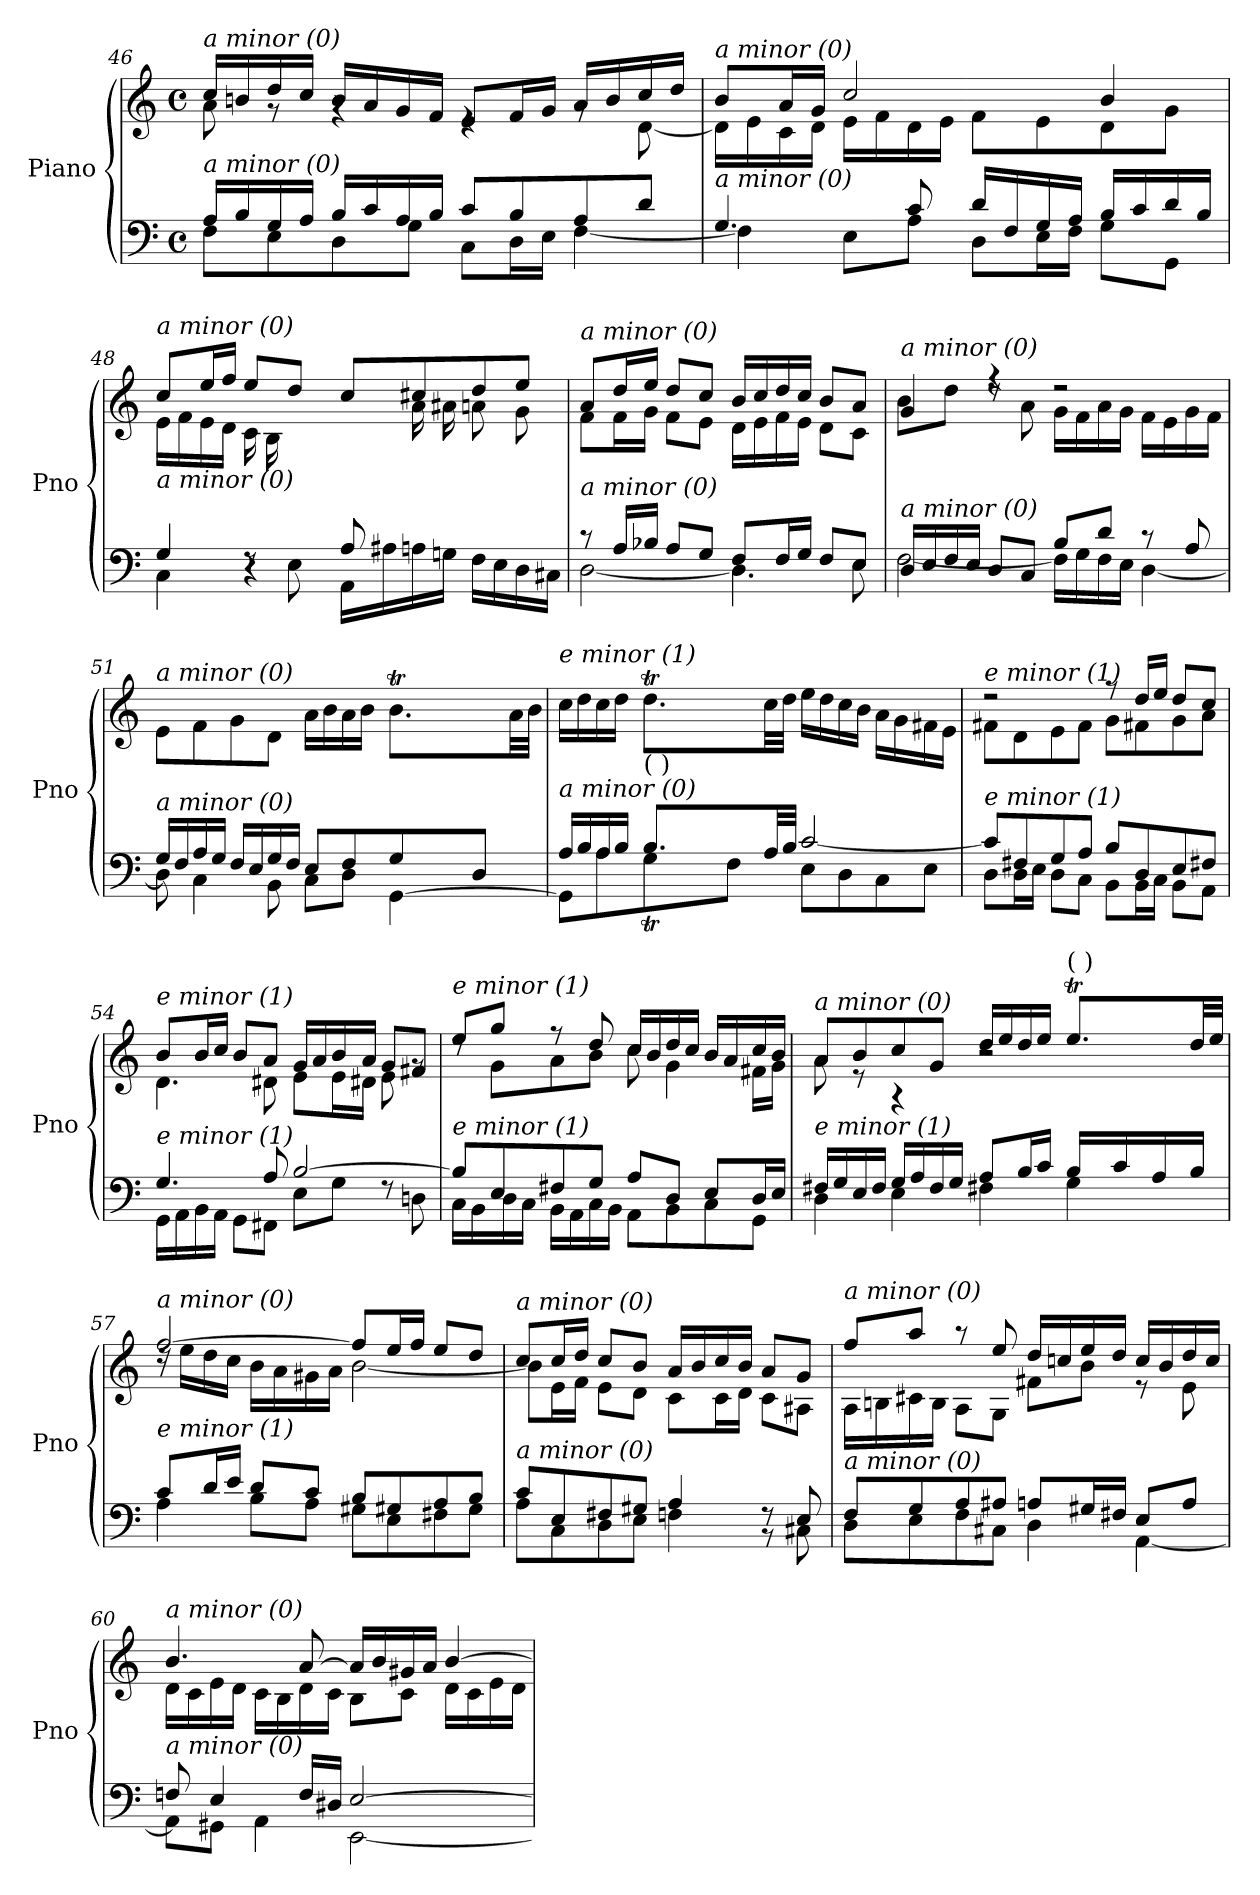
**kern	**kern
*part1	*part1
*staff2	*staff1
*I"Piano	*
*I'Pno	*
*clefF4	*clefG2
*k[]	*k[]
*M4/4	*M4/4
*met(c)	*met(c)
=46	=46
*^	*^
!	!	!LO:TX:i:t=a minor (0)	!
!LO:TX:i:t=a minor (0)	!	!	!
16A/LL	8F\L	16cc/LL	8a\
16B/	.	16bn/	.
16G/	8E\	16dd/	8rg
16A/JJ	.	16cc/JJ	.
16B/LL	8D\	16b/LL	4rg
16c/	.	16a/	.
16A/	8G\J	16g/	.
16B/JJ	.	16f/JJ	.
8c/L	8C\L	8e/L	4re
8B/	16D\L	16f/L	.
.	16E\JJ	16g/JJ	.
8A/	[4F\	16a/LL	8rg
.	.	16b/	.
8d/J	.	16cc/	[8d\
.	.	16dd/JJ	.
!!LO:LB:g=z	!!
=47	=47	=47	=47
!	!	!LO:TX:i:t=a minor (0)	!
!LO:TX:i:t=a minor (0)	!	!	!
4.G/	4F\]	8b/L	16d\LL]
.	.	.	16e\
.	.	16a/L	16c\
.	.	16g/JJ	16d\JJ
.	8E\L	2cc/	16e\LL
.	.	.	16f\
8c/	8A\J	.	16d\
.	.	.	16e\JJ
16d/LL	8D\L	.	8f\L
16F/	.	.	.
16G/	16E\L	.	8e\
16A/JJ	16F\JJ	.	.
16B/LL	8G\L	4b/	8d\
16c/	.	.	.
16d/	8GG\J	.	8g\J
16B/JJ	.	.	.
=48	=48	=48	=48
*	*^	*	*
!	!	!	!LO:TX:i:t=a minor (0)	!
!LO:TX:i:t=a minor (0)	!	!	!	!
4.ryy	4G/	4C\	8cc/L	16e\LL
.	.	.	.	16f\
.	.	.	16ee/L	16e\
.	.	.	16ff/JJ	16d\JJ
.	4r	8rF	8ee/L	16c\LL
.	.	.	.	16B\
16A/	.	8E\	8dd/J	4ryy
16G#X/JJ	.	.	.	.
8A/L	2ryy	16AA\LL	8cc/L	.
.	.	16A#Xi\	.	.
4.ryy	.	16A\	8cc#X/	16a\L
.	.	16Gn\JJ	.	16a#Xi\JJ
.	.	16F\LL	8dd/	8a\L
.	.	16E\	.	.
.	.	16D\	8ee/J	8g\J
.	.	16C#X\JJ	.	.
=49	=49	=49	=49	=49
!	!	!	!LO:TX:i:t=a minor (0)	!
!LO:TX:i:t=a minor (0)	!	!	!	!
*	*v	*v	*	*
8r	[2D\	8a/L	8f\L
16A/LL	.	16dd/L	16f\L
16B-Xj/JJ	.	16ee/JJ	16g\JJ
8A/L	.	8dd/L	8f\L
8G/J	.	8cc/J	8e\J
8F/L	4.D\]	16b/LL	16d\LL
.	.	16cc/	16e\
16F/L	.	16dd/	16f\
16G/JJ	.	16cc/JJ	16e\JJ
8F/L	.	8b/L	8d\L
8E/J	8E\	8a/J	8c\J
!!LO:LB:g=z	!!
=50	=50	=50	=50
!	!	!LO:TX:i:t=a minor (0)	!
!LO:TX:i:t=a minor (0)	!	!	!
16D/LL	[2F\	4g/	8b\L
16E/	.	.	.
16F/	.	.	8dd\J
16E/JJ	.	.	.
8D/L	.	4r	8rdd
8C/J	.	.	8a\
8B/L	16F\LL]	2r	16g\LL
.	16G\	.	16f\
8d/J	16F\	.	16a\
.	16E\JJ	.	16g\JJ
8r	[4D\	.	16f\LL
.	.	.	16e\
8A/	.	.	16g\
.	.	.	16f\JJ
=51	=51	=51	=51
*	*^	*	*
!	!	!	!LO:TX:i:t=a minor (0)	!
!LO:TX:i:t=a minor (0)	!	!	!	!
2.ryy	16G/LL	8D\]	8e\L	2.ryy
.	16F/	.	.	.
.	16A/	4C\	8f\	.
.	16G/JJ	.	.	.
.	16F/LL	.	8g\	.
.	16E/	.	.	.
.	16G/	8BB\	8d\J	.
.	16F/JJ	.	.	.
.	8E/L	8C\L	16a\LL	.
.	.	.	16b\	.
.	8F/	8D\J	16a\	.
.	.	.	16b\JJ	.
8.ryy	8G/	[4GG\	8.bt\L	32ccyy
.	.	.	.	32byy
.	.	.	.	32ccyy
.	.	.	.	32byy
.	8D/J	.	.	32ccyy
.	.	.	.	32byy
16ryy	.	.	32a\LL	16ryy
.	.	.	32b\JJJ	.
!!LO:LB:g=z
=52	=52	=52	=52	=52
*	*	*^	*	*^
!	!	!	!	!LO:TX:i:t=e minor (1)	!	!
!LO:TX:i:t=a minor (0)	!	!	!	!	!	!
4ryy	16A/LL	8GG\L]	4ryy	16cc\LL	4ryy	4ryy
.	16B/	.	.	16dd\	.	.
.	16A/	8A\	.	16cc\	.	.
.	16B/JJ	.	.	16dd\JJ	.	.
!LO:TX:a:t=(   )	!	!	!	!	!	!
8.ryy	8.Bt/L	8G\	32cyy	8.ddT\L	32eeyy	8.ryy
.	.	.	32Byy	.	32ddyy	.
.	.	.	32cyy	.	32eeyy	.
.	.	.	32Byy	.	32ddyy	.
.	.	8F\J	32cyy	.	32eeyy	.
.	.	.	32Byy	.	32ddyy	.
2ryy	32A/LL	.	2ryy	32cc\LL	2ryy	2ryy
.	32B/JJJ	.	.	32dd\JJJ	.	.
.	[2c/	8E\L	.	16ee\LL	.	.
.	.	.	.	16dd\	.	.
.	.	8D\	.	16cc\	.	.
.	.	.	.	16b\JJ	.	.
.	.	8C\	.	16a\LL	.	.
.	.	.	.	16g\	.	.
.	.	8E\J	.	16f#X\	.	.
16ryy	.	.	16ryy	16e\JJ	16ryy	16ryy
!!LO:PB:g=z
=53	=53	=53	=53	=53	=53	=53
!	!	!	!	!LO:TX:i:t=e minor (1)	!	!
!LO:TX:i:t=e minor (1)	!	!	!	!	!	!
*	*v	*v	*v	*	*	*
*	*	*	*v	*v
8c/L]	8D\L	2r	8f#X\L
8F#X/	16D\L	.	8d\
.	16E\JJ	.	.
8G/	8D\L	.	8e\
8A/J	8C\J	.	8f#\J
8B/L	8BB\L	8r	8g\L
8D/	16BB\L	16dd/LL	8f#X\
.	16C\JJ	16ee/JJ	.
8E/	8BB\L	8dd/L	8g\
8F#X/J	8AA\J	8cc/J	8a\J
=54	=54	=54	=54
!	!	!LO:TX:i:t=e minor (1)	!
!LO:TX:i:t=e minor (1)	!	!	!
4.G/	16GG\LL	8b/L	4.d\
.	16AA\	.	.
.	16BB\	16b/L	.
.	16AA\JJ	16cc/JJ	.
.	8GG\L	8b/L	.
8A/	8FF#X\J	8a/J	8d#X\
[2B/	8E\L	16g/LL	8e\L
.	.	16a/	.
.	8G\J	16b/	16e\L
.	.	16a/JJ	16d#X\JJ
.	8rF	8g/L	8e\
.	8Dn\	8f#X/J	8rg
=55	=55	=55	=55
!	!	!LO:TX:i:t=e minor (1)	!
!LO:TX:i:t=e minor (1)	!	!	!
8B/L]	16C\LL	8ee/L	8rdd
.	16BB\	.	.
8E/	16D\	8gg/J	8g\L
.	16C\JJ	.	.
8F#X/	16BB\LL	8r	8a\
.	16AA\	.	.
8G/J	16C\	8dd/	8b\J
.	16BB\JJ	.	.
8A/L	8AA\L	16cc/LL	8cc\
.	.	16b/	.
8D/J	8BB\	16dd/	4g\
.	.	16cc/JJ	.
8E/L	8C\	16b/LL	.
.	.	16a/	.
16D/L	8GG\J	16cc/	16f#X\LL
16E/JJ	.	16b/JJ	16g\JJ
!!LO:LB:g=z
=56	=56	=56	=56
*	*^	*	*^
!	!	!	!LO:TX:i:t=a minor (0)	!	!
!LO:TX:i:t=e minor (1)	!	!	!	!	!
2.ryy	16F#X/LL	4D\	8a/L	8a\	2.ryy
.	16G/	.	.	.	.
.	16E/	.	8b/	8r	.
.	16F#/JJ	.	.	.	.
.	16G/LL	4E\	8cc/	4r	.
.	16A/	.	.	.	.
.	16F#/	.	8g/J	.	.
.	16G/JJ	.	.	.	.
.	8A/L	4F#X\	16dd/LL	2r	.
.	.	.	16ee/	.	.
.	16B/L	.	16dd/	.	.
.	16c/JJ	.	16ee/JJ	.	.
!	!	!	!LO:TX:a:t=(   )	!	!
8.ryy	16B/LL	4G\	8.eet/L	.	32ffyy
.	.	.	.	.	32eeyy
.	16c/	.	.	.	32ffyy
.	.	.	.	.	32eeyy
.	16A/	.	.	.	32ffyy
.	.	.	.	.	32eeyy
16ryy	16B/JJ	.	32dd/LL	.	16ryy
.	.	.	32ee/JJJ	.	.
*	*v	*v	*	*	*
*	*	*	*v	*v
=57	=57	=57	=57
!	!	!LO:TX:i:t=a minor (0)	!
!LO:TX:i:t=e minor (1)	!	!	!
8c/L	4A\	[2ff/	16rdd
.	.	.	16ee\LL
16d/L	.	.	16dd\
16e/JJ	.	.	16cc\JJ
8d/L	8B\L	.	16b\LL
.	.	.	16a\
8c/J	8A\J	.	16g#X\
.	.	.	16a\JJ
8B/L	8G#X\L	8ff/L]	[2b\
8G#X/	8E\	16ee/L	.
.	.	16ff/JJ	.
8A/	8F#X\	8ee/L	.
8B/J	8G#\J	8dd/J	.
=58	=58	=58	=58
!	!	!LO:TX:i:t=a minor (0)	!
!LO:TX:i:t=a minor (0)	!	!	!
8c/L	8A\L	8cc/L	8b\L]
8E/	8C\	16cc/L	16e\L
.	.	16dd/JJ	16f\JJ
8F#X/	8D\	8cc/L	8e\L
8G#X/J	8E\J	8b/J	8d\J
4A/	4Fn\	16a/LL	8c\L
.	.	16b/	.
.	.	16cc/	16c\L
.	.	16b/JJ	16d\JJ
8rBB	8rF	8a/L	8c\L
8E/	8C#X\	8g/J	8A#Xi\J
!!LO:LB:g=z	!!
=59	=59	=59	=59
!	!	!LO:TX:i:t=a minor (0)	!
!LO:TX:i:t=a minor (0)	!	!	!
8F/L	8D\L	8ff/L	16A\LL
.	.	.	16Bn\
8G/	8E\	8aa/J	16c#X\
.	.	.	16B\JJ
8A/	8F\	8r	8A\L
8A#Xi/J	8C#X\J	8ee/	8G\J
8A/L	4D\	16dd/LL	8f#X\L
.	.	16ccn/	.
16G#X/L	.	16ee/	8b\J
16F#X/JJ	.	16dd/JJ	.
8E/L	[4AA\	16cc/LL	8r
.	.	16b/	.
8A/J	.	16dd/	8e\
.	.	16cc/JJ	.
=60	=60	=60	=60
!	!	!LO:TX:i:t=a minor (0)	!
!LO:TX:i:t=a minor (0)	!	!	!
8Fn/	8AA\L]	4.b/	16d\LL
.	.	.	16c\
4E/	8GG#X\J	.	16e\
.	.	.	16d\JJ
.	4AA\	.	16c\LL
.	.	.	16B\
16F/LL	.	[8a/	16d\
16D#X/JJ	.	.	16c\JJ
[2E/	[2EE\	16a/LL]	8B\L
.	.	16b/	.
.	.	16g#X/	8c\J
.	.	16a/JJ	.
.	.	[4b/	16d\LL
.	.	.	16c\
.	.	.	16e\
.	.	.	16d\JJ
*v	*v	*	*
*	*v	*v
=	=
*-	*-
